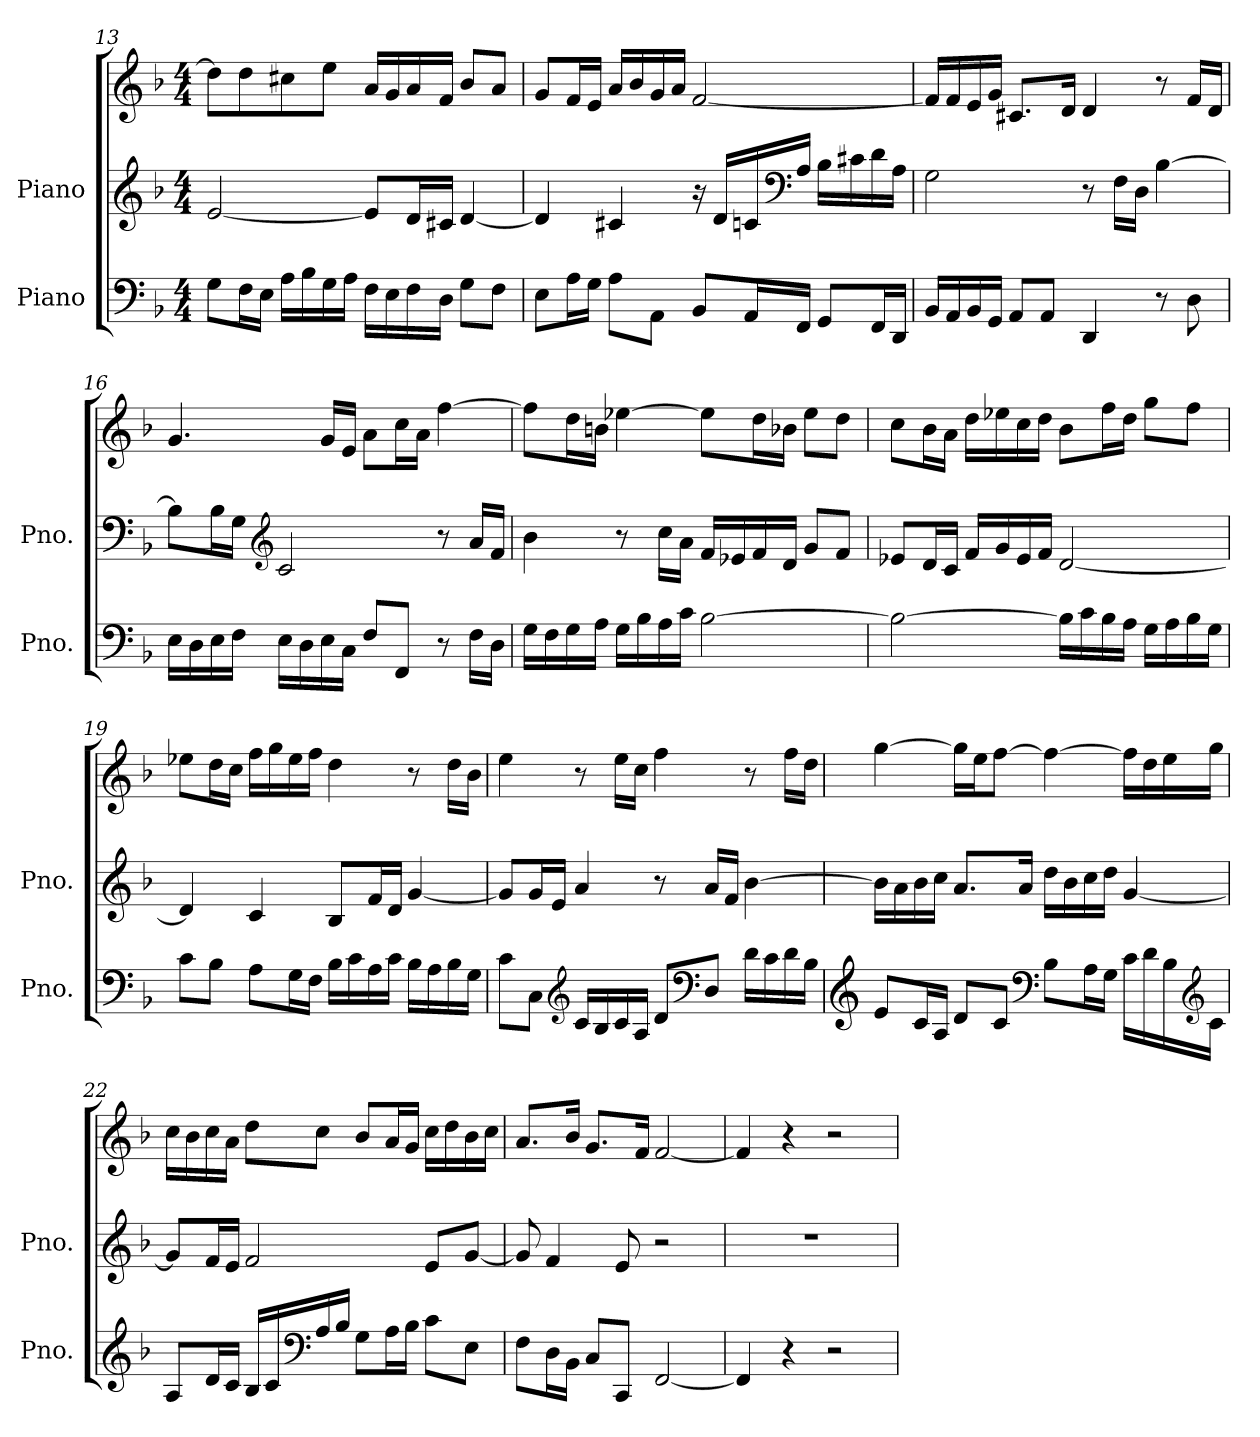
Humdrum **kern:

**kern	**kern	**kern
*part2	*part1	*part1
*staff3	*staff2	*staff1
*I"Piano	*I"Piano	*
*I'Pno.	*I'Pno.	*
!!LO:LB:g=z
*clefF4	*clefG2	*clefG2
*k[b-]	*k[b-]	*k[b-]
*M4/4	*M4/4	*M4/4
=13	=13	=13
8G\L	[2e/	8dd\L]
16F\L	.	8dd\
16E\JJ	.	.
16A\LL	.	8cc#X\
16B-\	.	.
16G\	.	8ee\J
16A\JJ	.	.
16F\LL	8e/L]	16a/LL
16E\	.	16g/
16F\	16d/L	16a/
16D\JJ	16c#X/JJ	16f/JJ
8G\L	[4d/	8b-/L
8F\J	.	8a/J
=14	=14	=14
8E\L	4d/]	8g/L
16A\L	.	16f/L
16G\JJ	.	16e/JJ
8A\L	4c#X/	16a/LL
.	.	16b-/
8AA\J	.	16g/
.	.	16a/JJ
8BB-/L	16r	[2f/
.	16d/LL	.
16AA/L	16cn/	.
*	*clefF4	*
16FF/JJ	16A/JJ	.
8GG/L	16B-\LL	.
.	16c#X\	.
16FF/L	16d\	.
16DD/JJ	16A\JJ	.
!!LO:LB:g=z
=15	=15	=15
16BB-/LL	2G\	16f/LL]
16AA/	.	16f/
16BB-/	.	16e/
16GG/JJ	.	16g/JJ
8AA/L	.	8.c#X/L
8AA/J	.	.
.	.	16d/Jk
4DD/	8r	4d/
.	16F\LL	.
.	16D\JJ	.
8r	[4B-\	8r
8D\	.	16f/LL
.	.	16d/JJ
=16	=16	=16
16E\LL	8B-\L]	4.g/
16D\	.	.
16E\	16B-\L	.
16F\JJ	16G\JJ	.
*	*clefG2	*
16E\LL	2c/	.
16D\	.	.
16E\	.	16g/LL
16C\JJ	.	16e/JJ
8F/L	.	8a\L
8FF/J	.	16cc\L
.	.	16a\JJ
8r	8r	[4ff\
16F\LL	16a/LL	.
16D\JJ	16f/JJ	.
!!LO:PB:g=z
=17	=17	=17
16G\LL	4b-\	8ff\L]
16F\	.	.
16G\	.	16dd\L
16A\JJ	.	16bn\JJ
16G\LL	8r	[4ee-X\
16B-\	.	.
16A\	16cc\LL	.
16c\JJ	16a\JJ	.
[2B-\	16f/LL	8ee-\L]
.	16e-X/	.
.	16f/	16dd\L
.	16d/JJ	16b-X\JJ
.	8g/L	8ee-\L
.	8f/J	8dd\J
=18	=18	=18
2B-\_	8e-X/L	8cc\L
.	16d/L	16b-\L
.	16c/JJ	16a\JJ
.	16f/LL	16dd\LL
.	16g/	16ee-X\
.	16e-/	16cc\
.	16f/JJ	16dd\JJ
16B-\LL]	[2d/	8b-\L
16c\	.	.
16B-\	.	16ff\L
16A\JJ	.	16dd\JJ
16G\LL	.	8gg\L
16A\	.	.
16B-\	.	8ff\J
16G\JJ	.	.
!!LO:LB:g=z
=19	=19	=19
8c\L	4d/]	8ee-X\L
8B-\J	.	16dd\L
.	.	16cc\JJ
8A\L	4c/	16ff\LL
.	.	16gg\
16G\L	.	16ee-\
16F\JJ	.	16ff\JJ
16B-\LL	8B-/L	4dd\
16c\	.	.
16A\	16f/L	.
16c\JJ	16d/JJ	.
16B-\LL	[4g/	8r
16A\	.	.
16B-\	.	16dd\LL
16G\JJ	.	16b-\JJ
=20	=20	=20
8c\L	8g/L]	4ee\
8C\J	16g/L	.
.	16e/JJ	.
*clefG2	*	*
16c/LL	4a/	8r
16B-/	.	.
16c/	.	16ee\LL
16A/JJ	.	16cc\JJ
8d/L	8r	4ff\
*clefF4	*	*
8D/J	16a/LL	.
.	16f/JJ	.
16d\LL	[4b-\	8r
16c\	.	.
16d\	.	16ff\LL
16B-\JJ	.	16dd\JJ
!!LO:LB:g=z
=21	=21	=21
*clefG2	*	*
8e/L	16b-\LL]	[4gg\
.	16a\	.
16c/L	16b-\	.
16A/JJ	16cc\JJ	.
8d/L	8.a/L	16gg\LL]
.	.	16ee\J
8c/J	.	[8ff\J
.	16a/Jk	.
*clefF4	*	*
8B-\L	16dd\LL	4ff\_
.	16b-\	.
16A\L	16cc\	.
16G\JJ	16dd\JJ	.
16c\LL	[4g/	16ff\LL]
16d\	.	16dd\
16B-\	.	16ee\
*clefG2	*	*
16c\JJ	.	16gg\JJ
=22	=22	=22
8A/L	8g/L]	16cc\LL
.	.	16b-\
16d/L	16f/L	16cc\
16c/JJ	16e/JJ	16a\JJ
16B-/LL	2f/	8dd\L
16c/	.	.
*clefF4	*	*
16A/	.	8cc\J
16B-/JJ	.	.
8G\L	.	8b-/L
16A\L	.	16a/L
16B-\JJ	.	16g/JJ
8c\L	8e/L	16cc\LL
.	.	16dd\
8E\J	[8g/J	16b-\
.	.	16cc\JJ
!!LO:LB:g=z
=23	=23	=23
*	*	*MM85
8F\L	8g/]	8.a/L
16D\L	4f/	.
16BB-\JJ	.	16b-/Jk
8C/L	.	8.g/L
8CC/J	8e/	.
.	.	16f/Jk
[2FF/	2r	[2f/
=24	=24	=24
*	*	*MM86
4FF/]	1r	4f/]
4r	.	4r
2r	.	2r
=	=	=
*-	*-	*-
